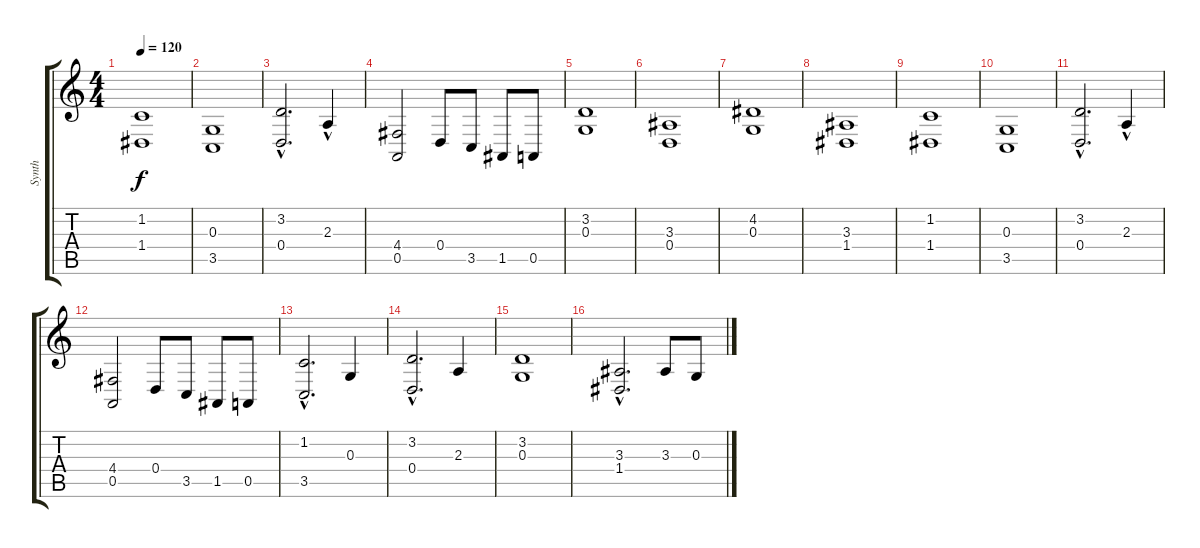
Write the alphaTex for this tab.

\track ("Synth" "Synth") {instrument stringensemble1}
\staff {score tabs}
\tuning (E4 B3 G3 D3 A2 E2) {hide}
\ts (4 4)
\tempo 120
\clef g2
\ks c
(1.2 1.4).1{dy f} |
(0.3 3.5).1 |
(3.2{hac} 0.4{hac}).2{d} 2.3{hac}.4 |
(4.4 0.5).2 0.4.8 3.5.8 1.5.8 0.5.8 |
(3.2 0.3).1 |
(3.3 0.4).1 |
(4.2 0.3).1 |
(3.3 1.4).1 |
(1.2 1.4).1 |
(0.3 3.5).1 |
(3.2{hac} 0.4{hac}).2{d} 2.3{hac}.4 |
(4.4 0.5).2 0.4.8 3.5.8 1.5.8 0.5.8 |
(1.2{hac} 3.5{hac}).2{d} 0.3.4 |
(3.2 0.4{hac}).2{d} 2.3.4 |
(3.2 0.3).1 |
(3.3{hac} 1.4{hac}).2{d} 3.3.8 0.3.8
